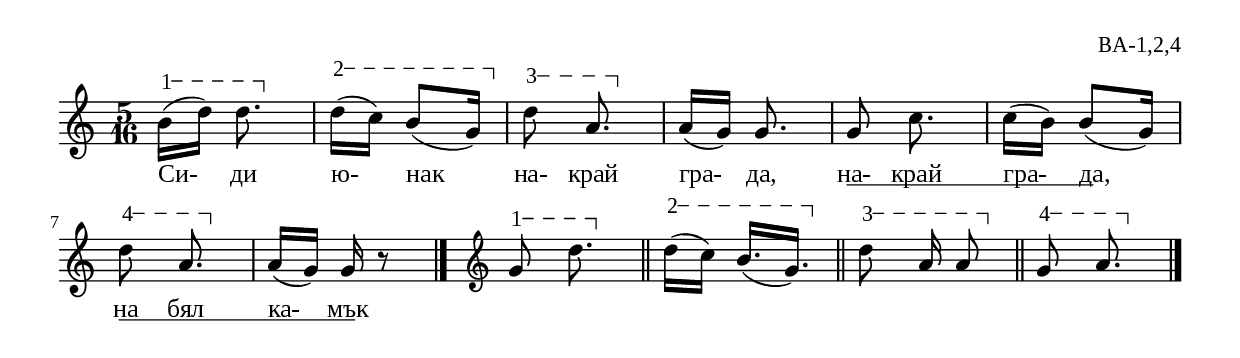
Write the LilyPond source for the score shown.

%{
ba_001_2_04
%}

\include "td-preamble.ly"

\score {
\relative c'' {
%\tempo 8 = 152
\time 5/16
\varA
b16\startTextSpan[( d]) d8.\stopTextSpan | 
\varB
d16\startTextSpan[( c]) b8[( g16\stopTextSpan]) | 
\varC
d'8\startTextSpan a8.\stopTextSpan\noBeam | 
a16[( g]) g8. |
g8 c8.\noBeam | c16[( b]) b8[( g16]) | 
\varD
d'8\startTextSpan a8.\stopTextSpan\noBeam | 
a16[( g]) g16 r8
 \bar "|." 
\endmmm
\varA
g8\startTextSpan\noBeam d'8.\stopTextSpan \bar "||"
\varB
d16\startTextSpan[( c]) b16.[( g\stopTextSpan]) \bar "||"
\varC
d'8\startTextSpan a16\noBeam a8\stopTextSpan\noBeam \bar "||"
\varD
g8\startTextSpan a8.\stopTextSpan\noBeam
 \bar "|."  
}
\addlyrics { Си- ди ю- нак на- край гра- да, 
на- \startTextSpan край гра- да, \stopTextSpan 
на \startTextSpan бял ка- мък \stopTextSpan }
%
\layout {
  indent = #0
  line-width = 190\mm
  ragged-right=##f
\context {
      \Lyrics
      \consists "Text_spanner_engraver"
      \override TextSpanner #'direction = #DOWN
      \override TextSpanner #'style = #'line    
      \override TextSpanner #'outside-staff-priority = ##f
      \override TextSpanner #'padding = #0.2 % sets the distance of the line from the lyrics
      \override TextSpanner #'bound-details =
      #`((left . ((Y . 0)
                  (padding . 0)
                  (attach-dir . ,LEFT)))
         (left-broken . ((end-on-note . #t)))
         (right . ((Y . 0)
                   (padding . 0)
                   (attach-dir . ,RIGHT))))
    }

}
%
\midi { 
	\context {
		\Score tempoWholesPerMinute = #(ly:make-moment 152 8)
		}
	}
}
%
\header{
  opus = "ВА-1,2,4"
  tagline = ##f
}


